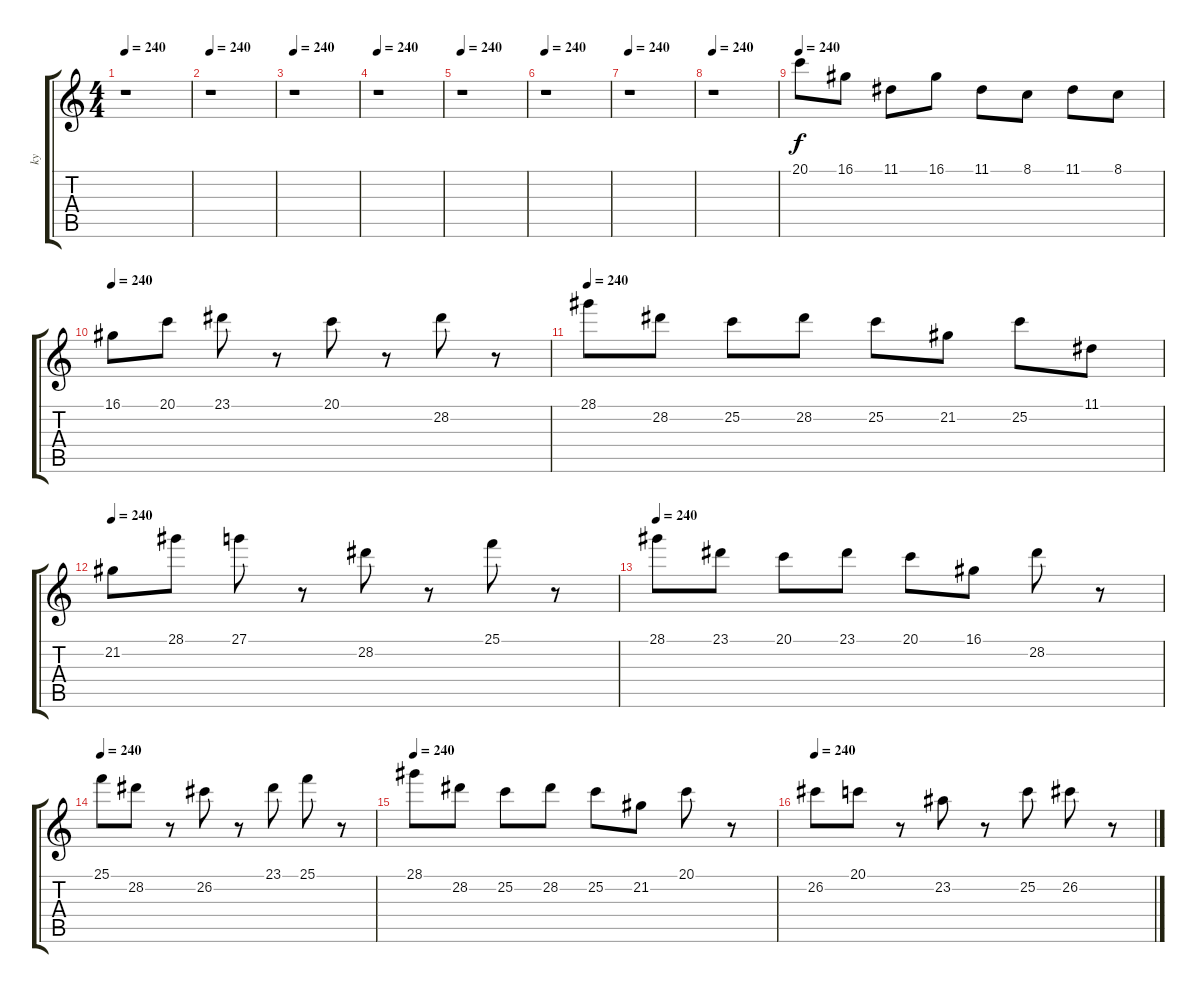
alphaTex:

\track ("ky" "ky") {instrument pad3polysynth}
\staff {score tabs}
\tuning (E4 B3 G3 D3 A2 E2) {hide}
\ts (4 4)
\tempo 240
\clef g2
\ks c
r.1{dy f} |
\tempo 240
r.1 |
\tempo 240
r.1 |
\tempo 240
r.1 |
\tempo 240
r.1 |
\tempo 240
r.1 |
\tempo 240
r.1 |
\tempo 240
r.1 |
\tempo 240
20.1.8 16.1.8 11.1.8 16.1.8 11.1.8 8.1.8 11.1.8 8.1.8 |
\tempo 240
16.1.8 20.1.8 23.1.8 r.8 20.1.8 r.8 28.2.8 r.8 |
\tempo 240
28.1.8 28.2.8 25.2.8 28.2.8 25.2.8 21.2.8 25.2.8 11.1.8 |
\tempo 240
21.2.8 28.1.8 27.1.8 r.8 28.2.8 r.8 25.1.8 r.8 |
\tempo 240
28.1.8 23.1.8 20.1.8 23.1.8 20.1.8 16.1.8 28.2.8 r.8 |
\tempo 240
25.1.8 28.2.8 r.8 26.2.8 r.8 23.1.8 25.1.8 r.8 |
\tempo 240
28.1.8 28.2.8 25.2.8 28.2.8 25.2.8 21.2.8 20.1.8 r.8 |
\tempo 240
26.2.8 20.1.8 r.8 23.2.8 r.8 25.2.8 26.2.8 r.8
